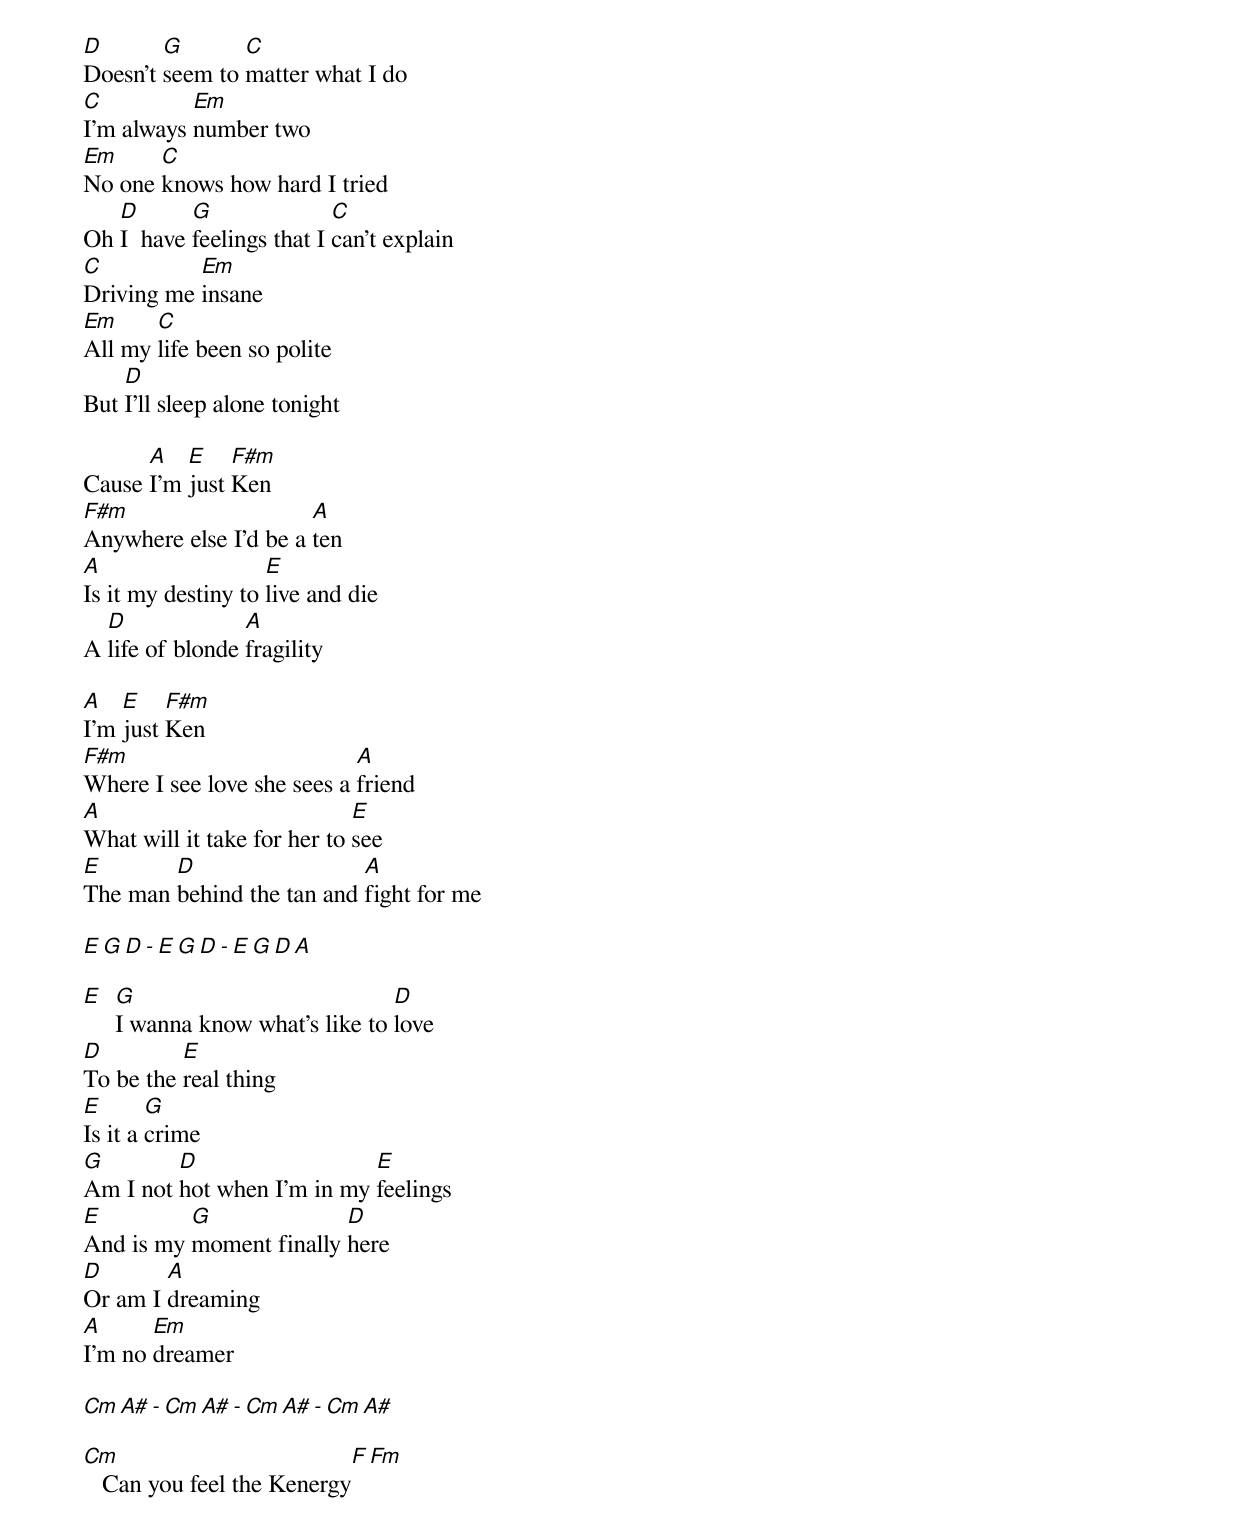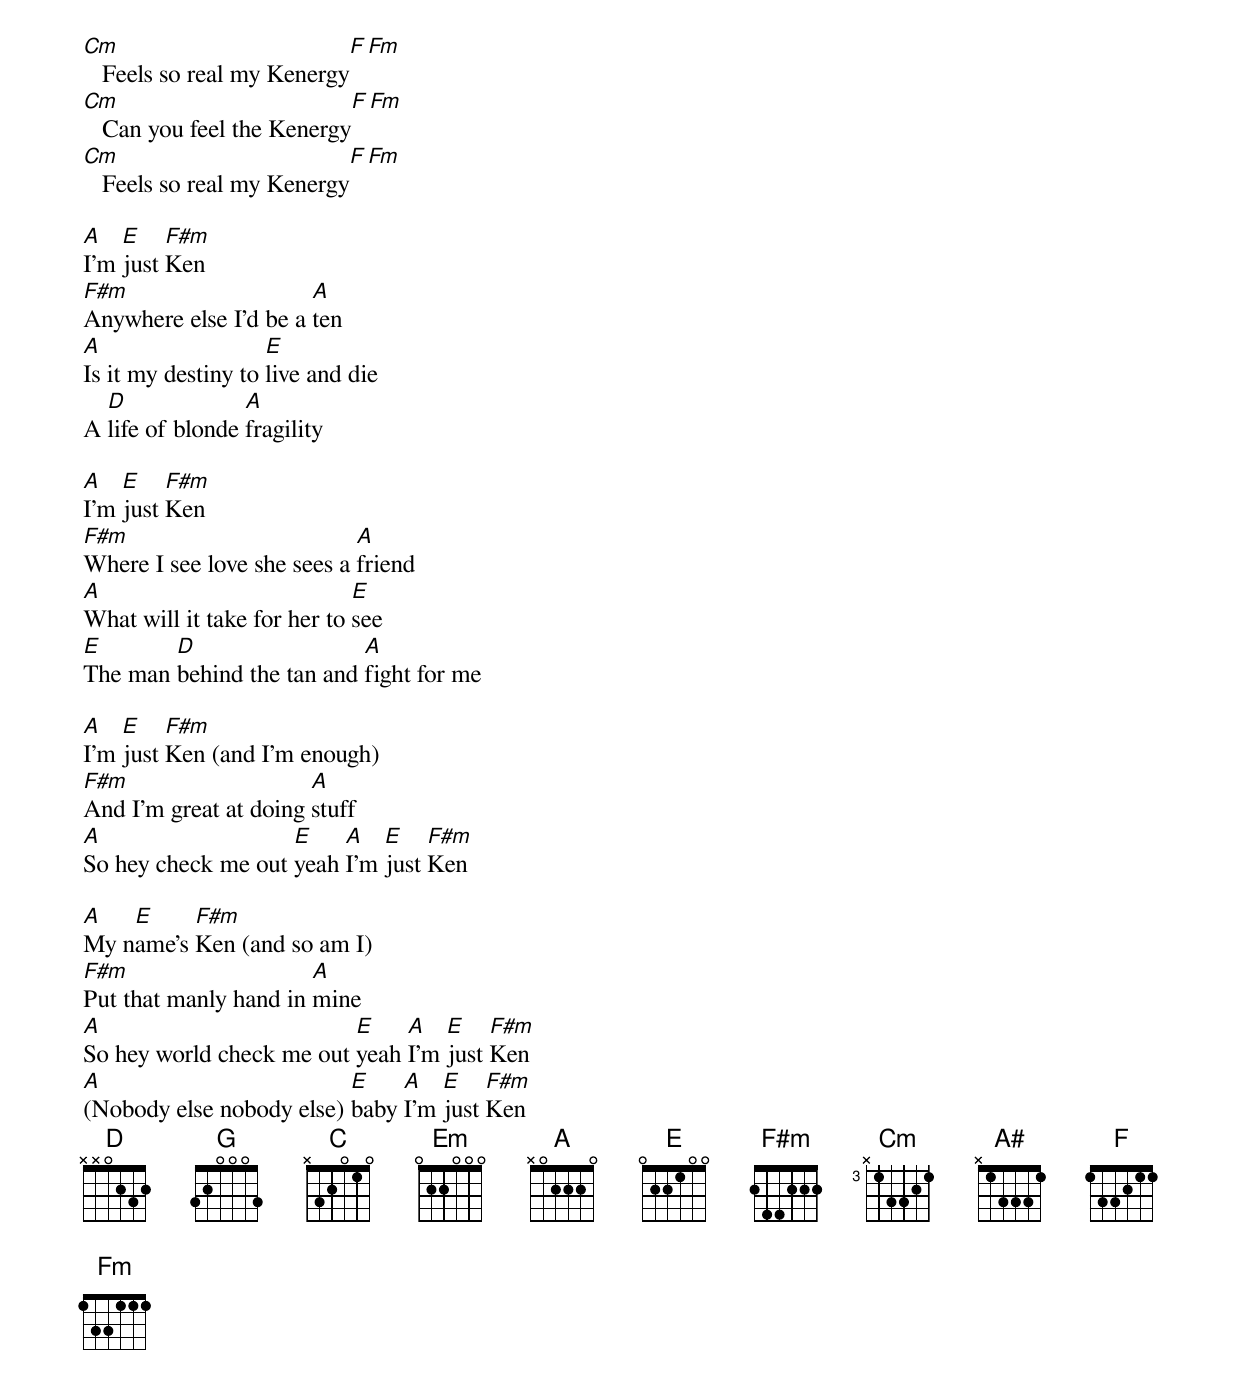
D       G       C
Doesn't seem to matter what I do
C          Em
I'm always number two
Em     C
No one knows how hard I tried
   D       G               C
Oh I  have feelings that I can't explain
C          Em
Driving me insane
Em     C
All my life been so polite
    D
But I'll sleep alone tonight

      A   E    F#m
Cause I'm just Ken
F#m                    A
Anywhere else I'd be a ten
A                   E
Is it my destiny to live and die
  D              A
A life of blonde fragility

A   E    F#m
I'm just Ken
F#m                         A
Where I see love she sees a friend
A                            E
What will it take for her to see
E       D                  A
The man behind the tan and fight for me

E G D - E G D - E G D A

E G                           D
  I wanna know what's like to love
D         E
To be the real thing
E       G
Is it a crime
G        D                  E
Am I not hot when I'm in my feelings
E         G              D
And is my moment finally here
D       A
Or am I dreaming
A      Em
I'm no dreamer

Cm A# - Cm A# - Cm A# - Cm A#

Cm                         F Fm
   Can you feel the Kenergy
Cm                         F Fm
   Feels so real my Kenergy
Cm                         F Fm
   Can you feel the Kenergy
Cm                         F Fm
   Feels so real my Kenergy

A   E    F#m
I'm just Ken
F#m                    A
Anywhere else I'd be a ten
A                   E
Is it my destiny to live and die
  D              A
A life of blonde fragility

A   E    F#m
I'm just Ken
F#m                         A
Where I see love she sees a friend
A                            E
What will it take for her to see
E       D                  A
The man behind the tan and fight for me

A   E    F#m
I'm just Ken (and I'm enough)
F#m                    A
And I'm great at doing stuff
A                   E    A   E    F#m
So hey check me out yeah I'm just Ken

A   E     F#m
My name's Ken (and so am I)
F#m                    A
Put that manly hand in mine
A                         E    A   E    F#m
So hey world check me out yeah I'm just Ken
A                         E    A   E    F#m
(Nobody else nobody else) baby I'm just Ken
